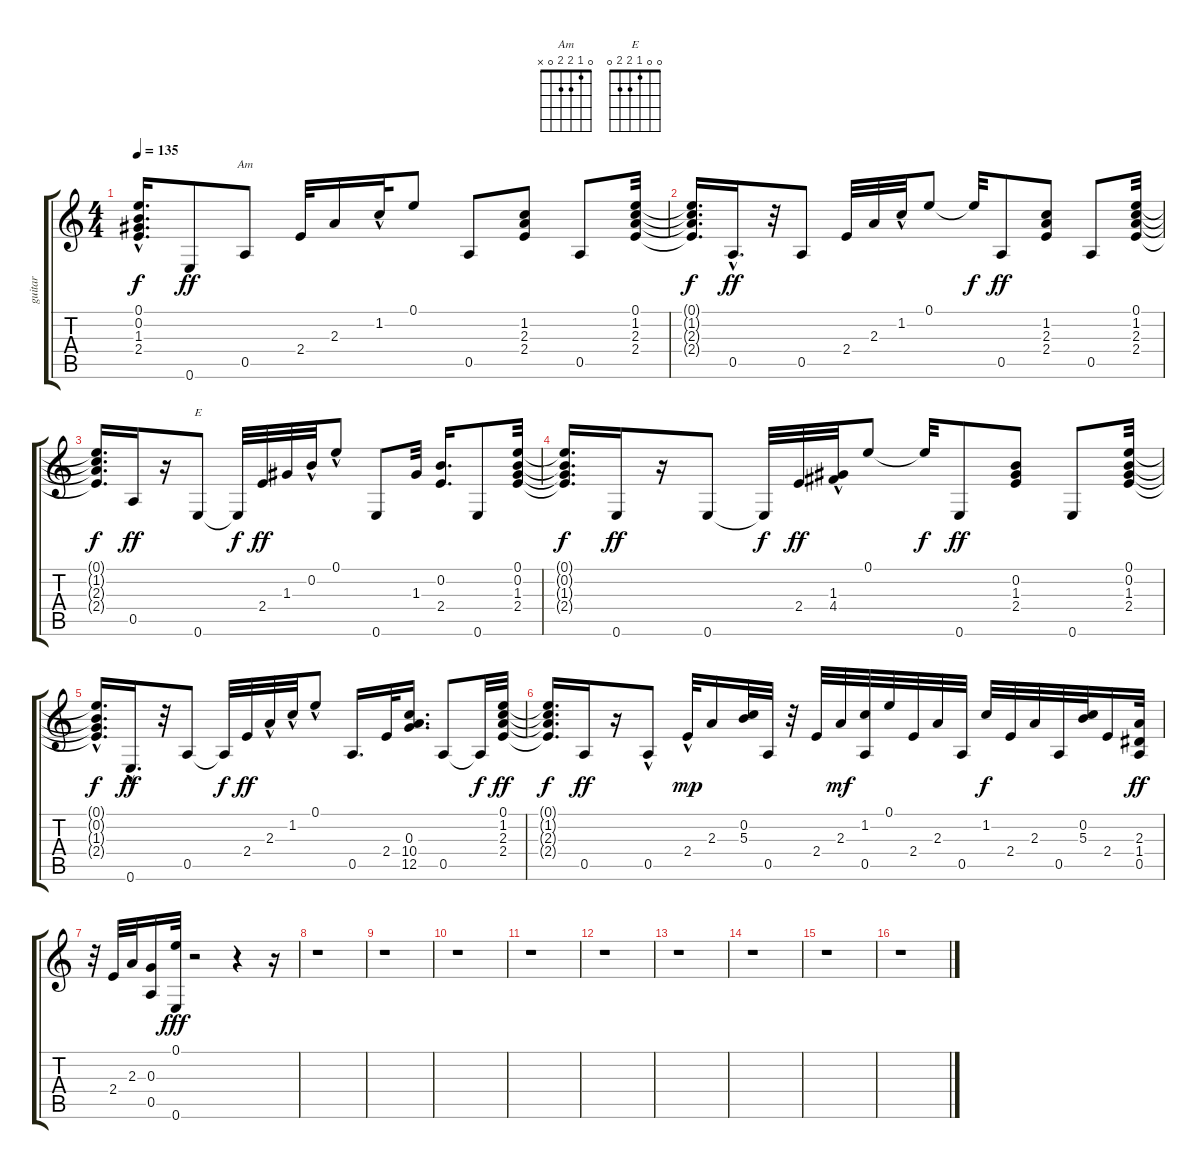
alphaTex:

\track ("guitar" "guitar") {instrument electricguitarclean}
\staff {score tabs}
\tuning (E4 B3 G3 D3 A2 E2) {hide}
\chord ("Am" 0 1 2 2 0 x)
\chord ("E" 0 0 1 2 2 0)
\ts (4 4)
\tempo 135
\clef g2
\ks c
(0.1{t} 0.2{hac t} 1.3{hac t} 2.4{hac t}).16{d dy f} 0.6.8{dy ff} 0.5.8{ch "Am"} 2.4.32 2.3.16 1.2{hac}.32 0.1.8 0.5.8 (1.2 2.3 2.4).8 0.5.8 (0.1 1.2 2.3 2.4).32 |
(0.1{t} 1.2{t} 2.3{t} 2.4{t}).16{d dy f} 0.5{hac}.16{d dy ff} r.32 0.5.8 2.4.32 2.3.32 1.2{hac}.32 0.1.8 0.1{t}.32{dy f} 0.5.8{dy ff} (1.2 2.3 2.4).8 0.5.8 (0.1 1.2 2.3 2.4).32 |
(0.1{t} 1.2{t} 2.3{t} 2.4{t}).16{d dy f} 0.5.16{dy ff} r.16 0.6.8{ch "E"} 0.6{t}.32{dy f} 2.4.32{dy ff} 1.3.32 0.2{hac}.32 0.1{hac}.8 0.6.8 1.3.32 (0.2 2.4).16{d} 0.6.8 (0.1 0.2 1.3 2.4).32 |
(0.1{t} 0.2{t} 1.3{t} 2.4{t}).16{d dy f} 0.6.16{dy ff} r.16 0.6.8 0.6{t}.32{dy f} 2.4.32{dy ff} (1.3 4.4{hac}).32 0.1.8 0.1{t}.32{dy f} 0.6.8{dy ff} (0.2 1.3 2.4).8 0.6.8 (0.1 0.2 1.3 2.4).32 |
(0.1{t} 0.2{hac t} 1.3{hac t} 2.4{hac t}).16{d dy f} 0.6{hac}.16{d dy ff} r.32 0.5.8 0.5{t}.32{dy f} 2.4.32{dy ff} 2.3{hac}.32 1.2{hac}.32 0.1{hac}.8 0.5.16{d} 2.4.32 (0.3 10.4 12.5).16{d} 0.5.8 0.5{t}.32{dy f} (0.1 1.2 2.3 2.4).32{dy ff} |
(0.1{t} 1.2{t} 2.3{t} 2.4{t}).16{d dy f} 0.5.16{dy ff} r.16 0.5{hac}.8 2.4{hac}.32{dy mp} 2.3.16 (0.2 5.3).32 0.5.32 r.32 2.4.32 2.3.32{dy mf} (1.2 0.5).32 0.1.32 2.4.32 2.3.32 0.5.32 1.2.32{dy f} 2.4.32 2.3.32 0.5.32 (0.2 5.3).32 2.4.16 (2.3 1.4 0.5).32{dy ff} |
r.32 2.4.32 2.3.32 (0.3 0.5).16 (0.1 0.6).32{dy fff} r.2 r.4 r.16 |
r.1 |
r.1 |
r.1 |
r.1 |
r.1 |
r.1 |
r.1 |
r.1 |
r.1
